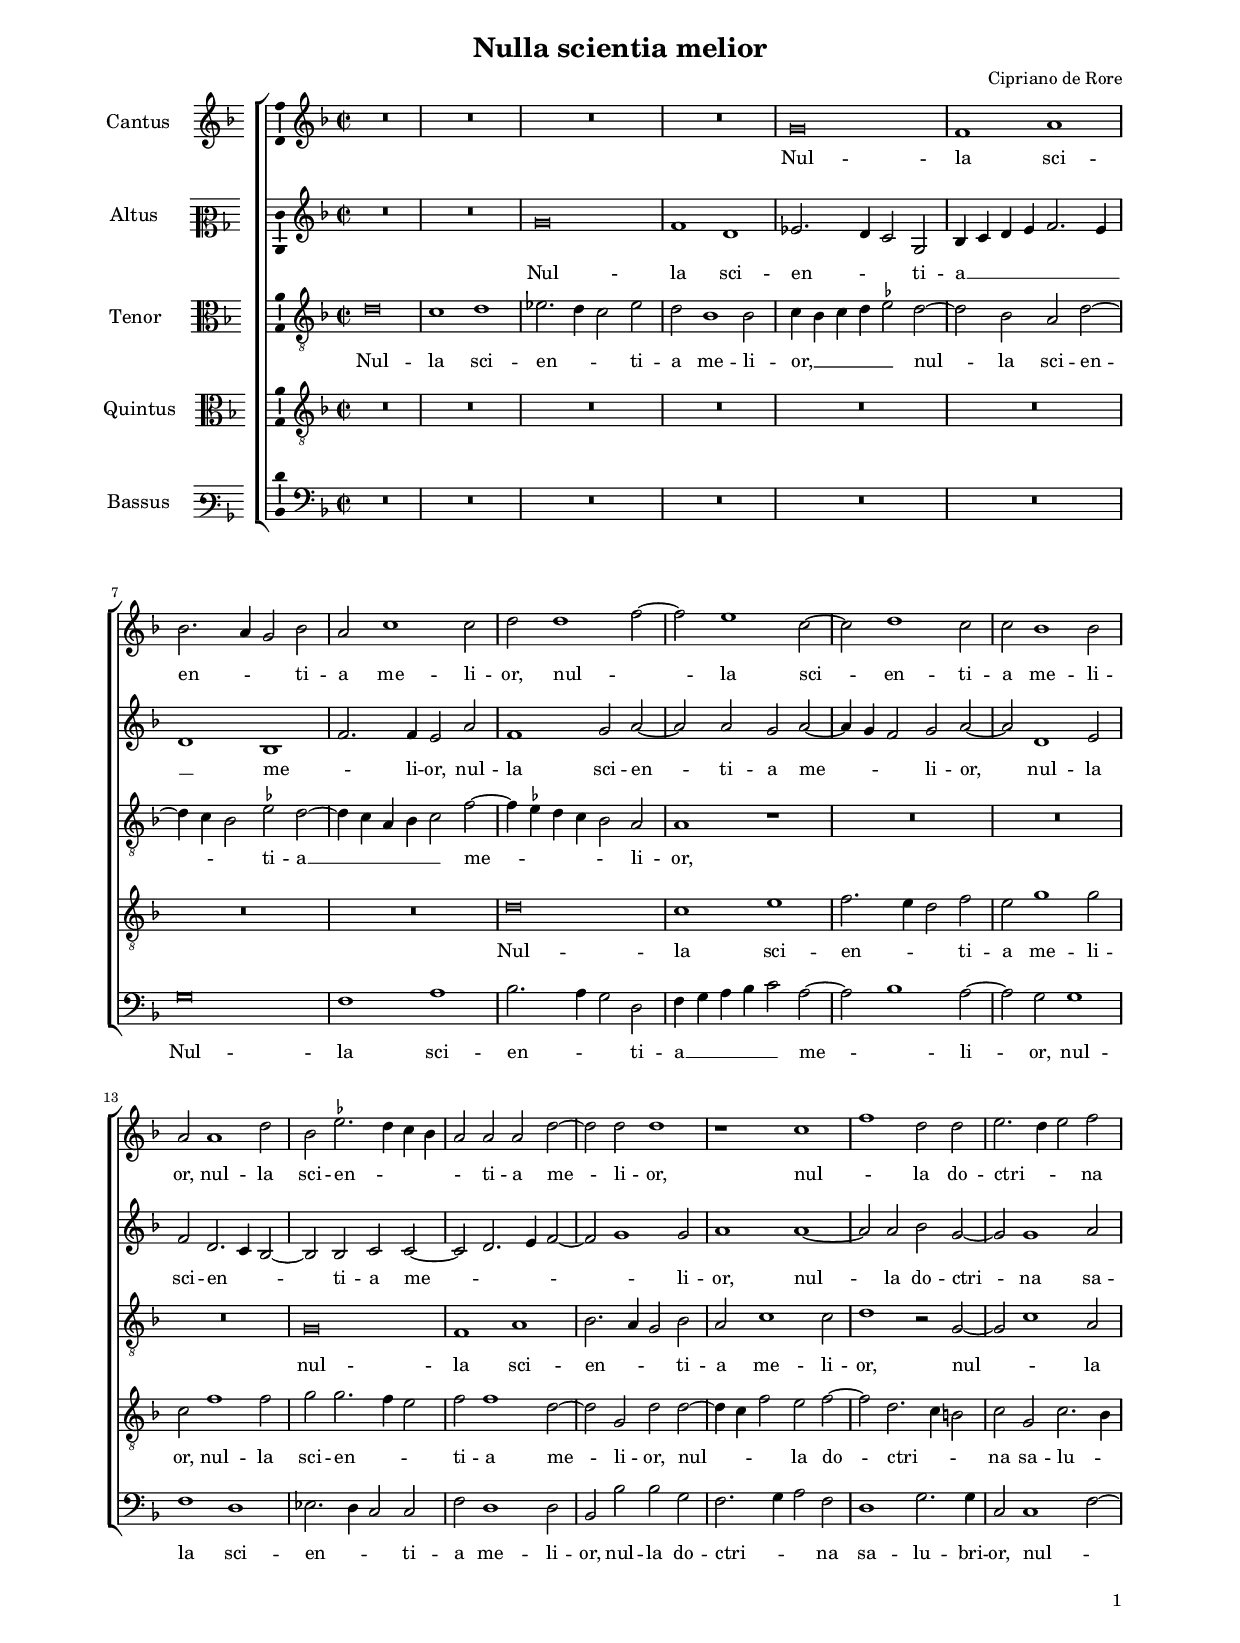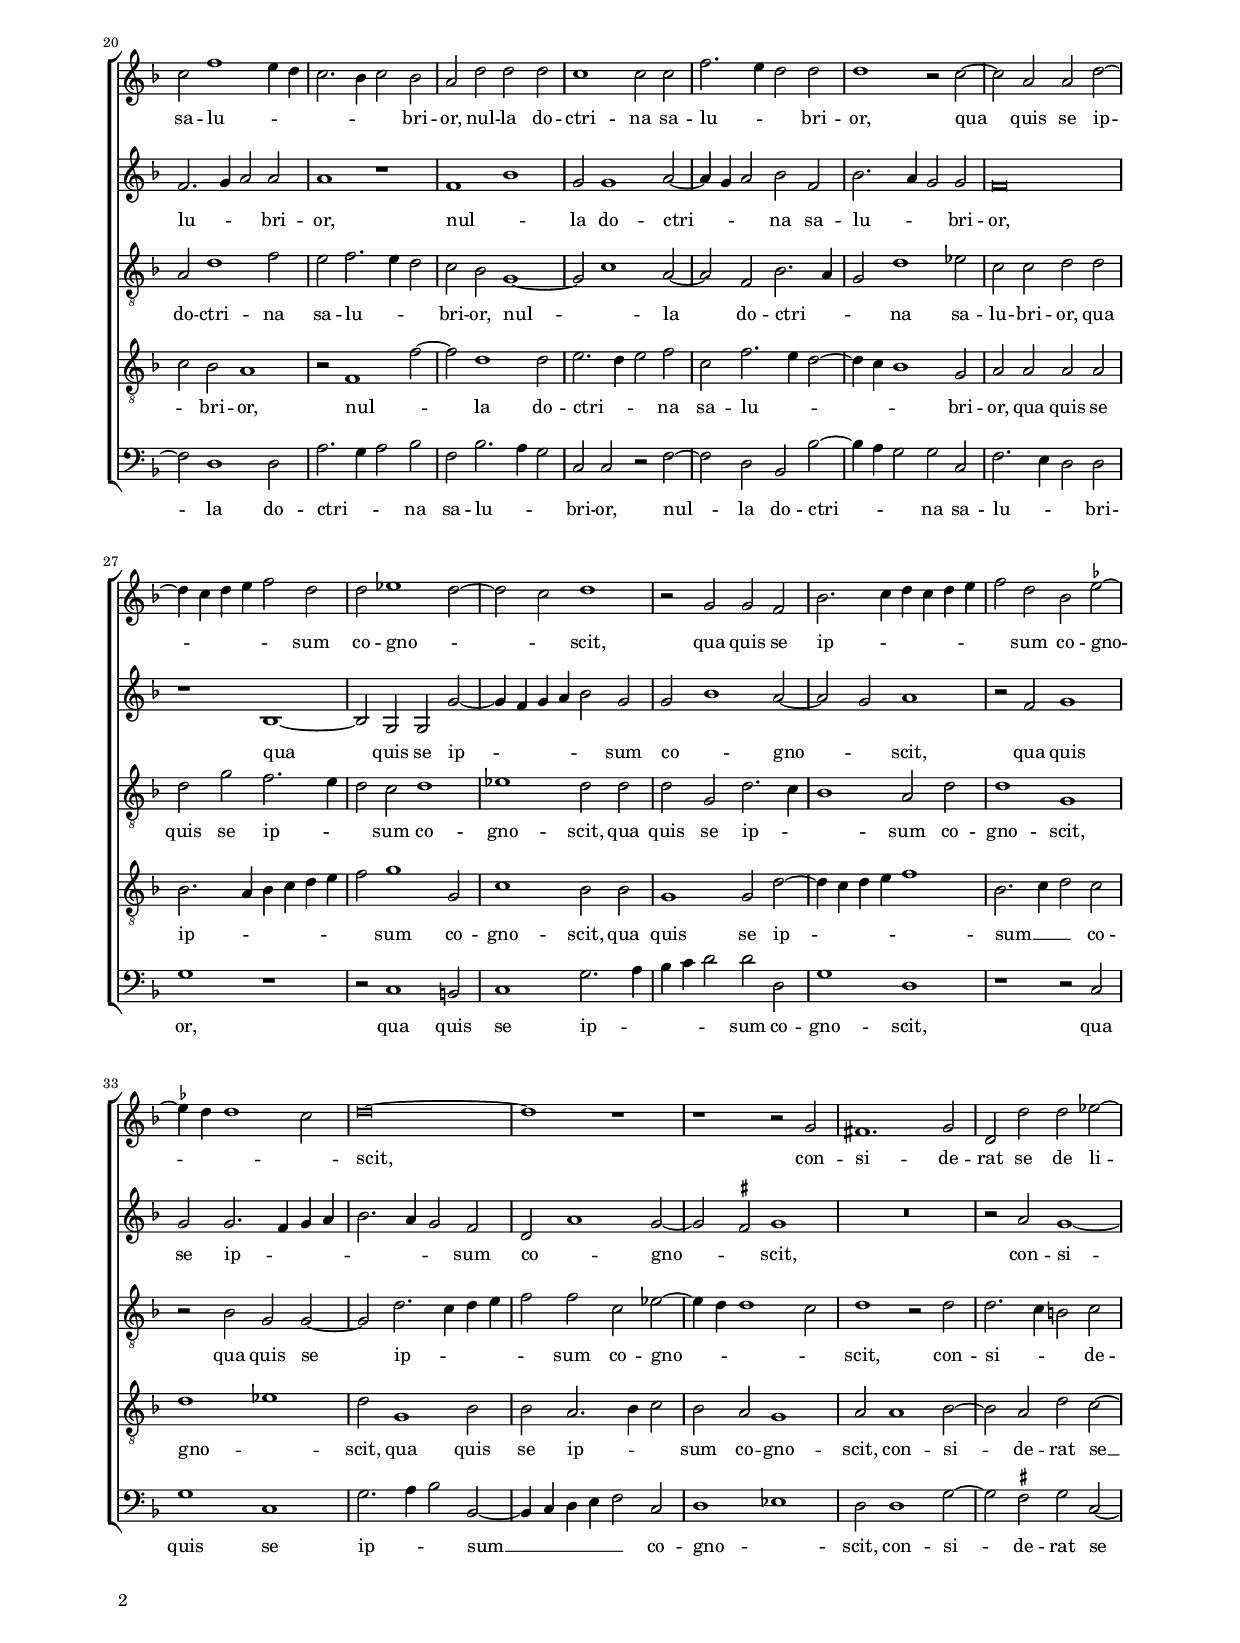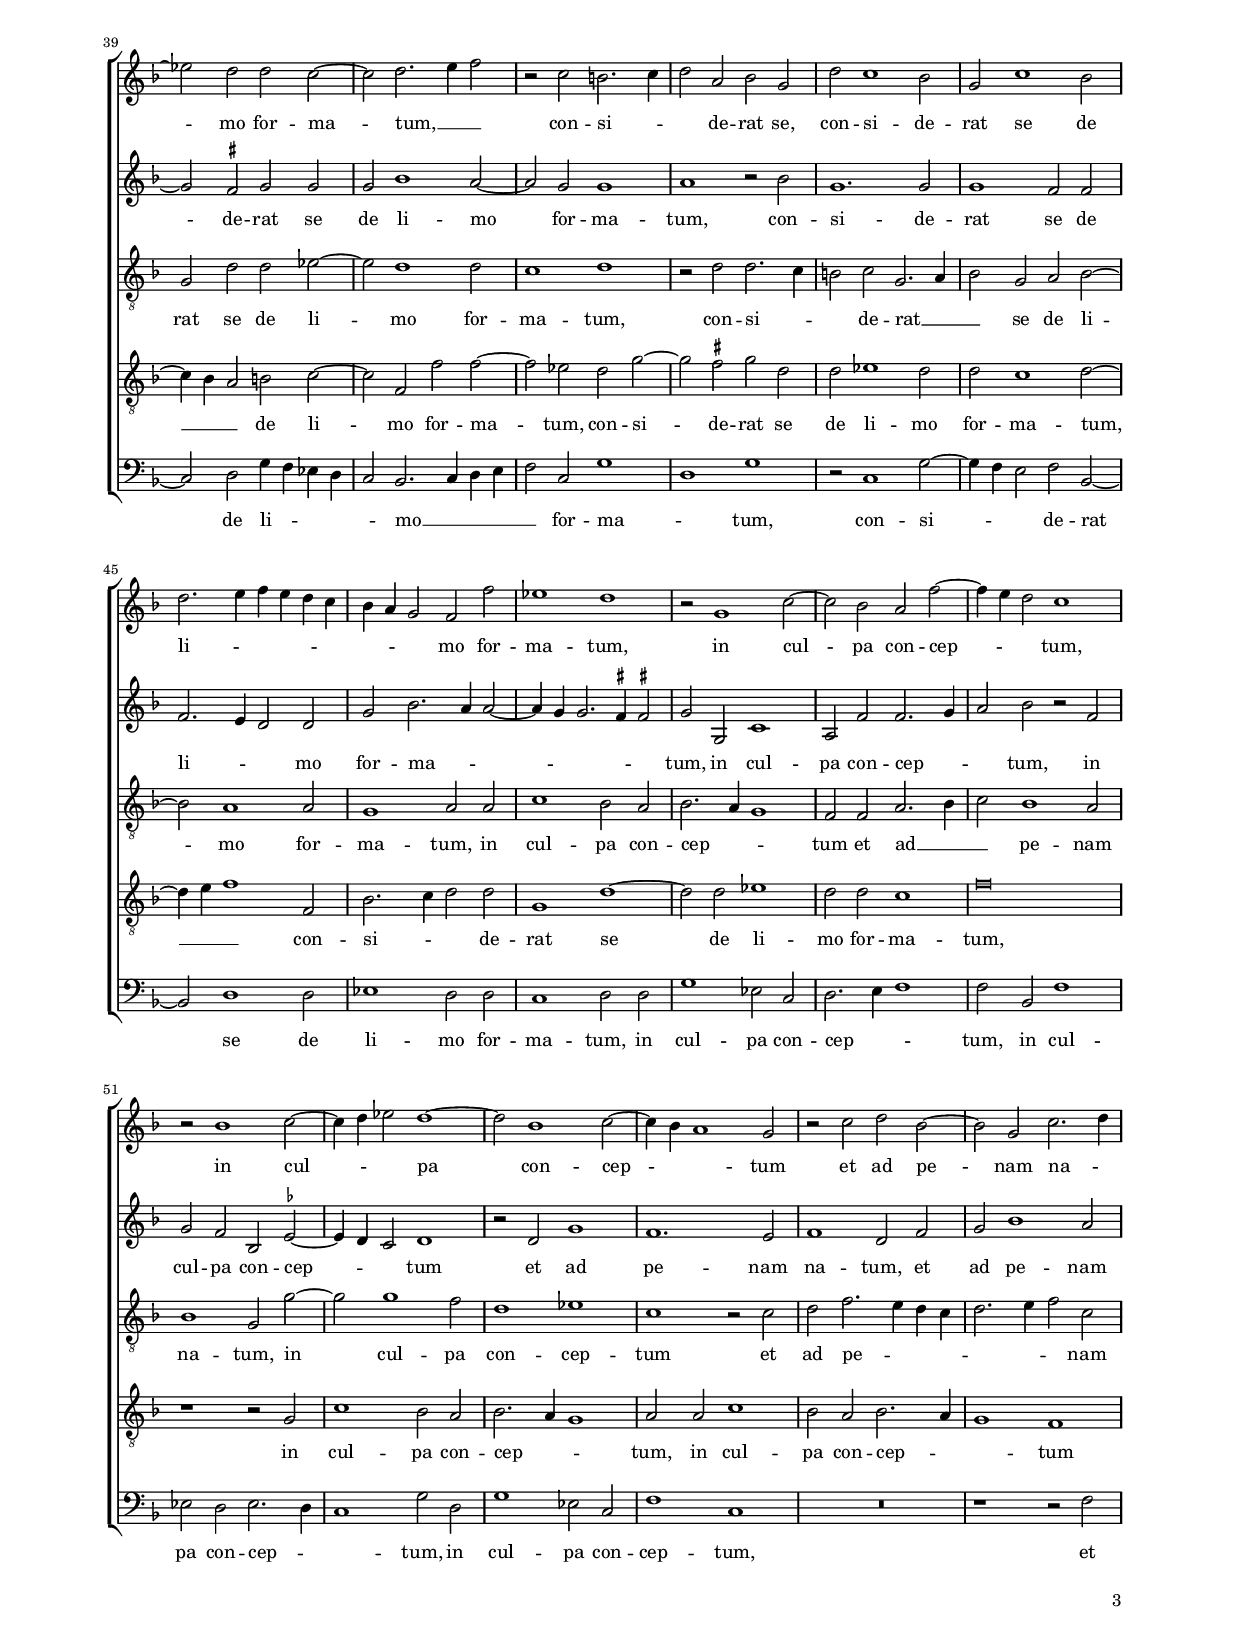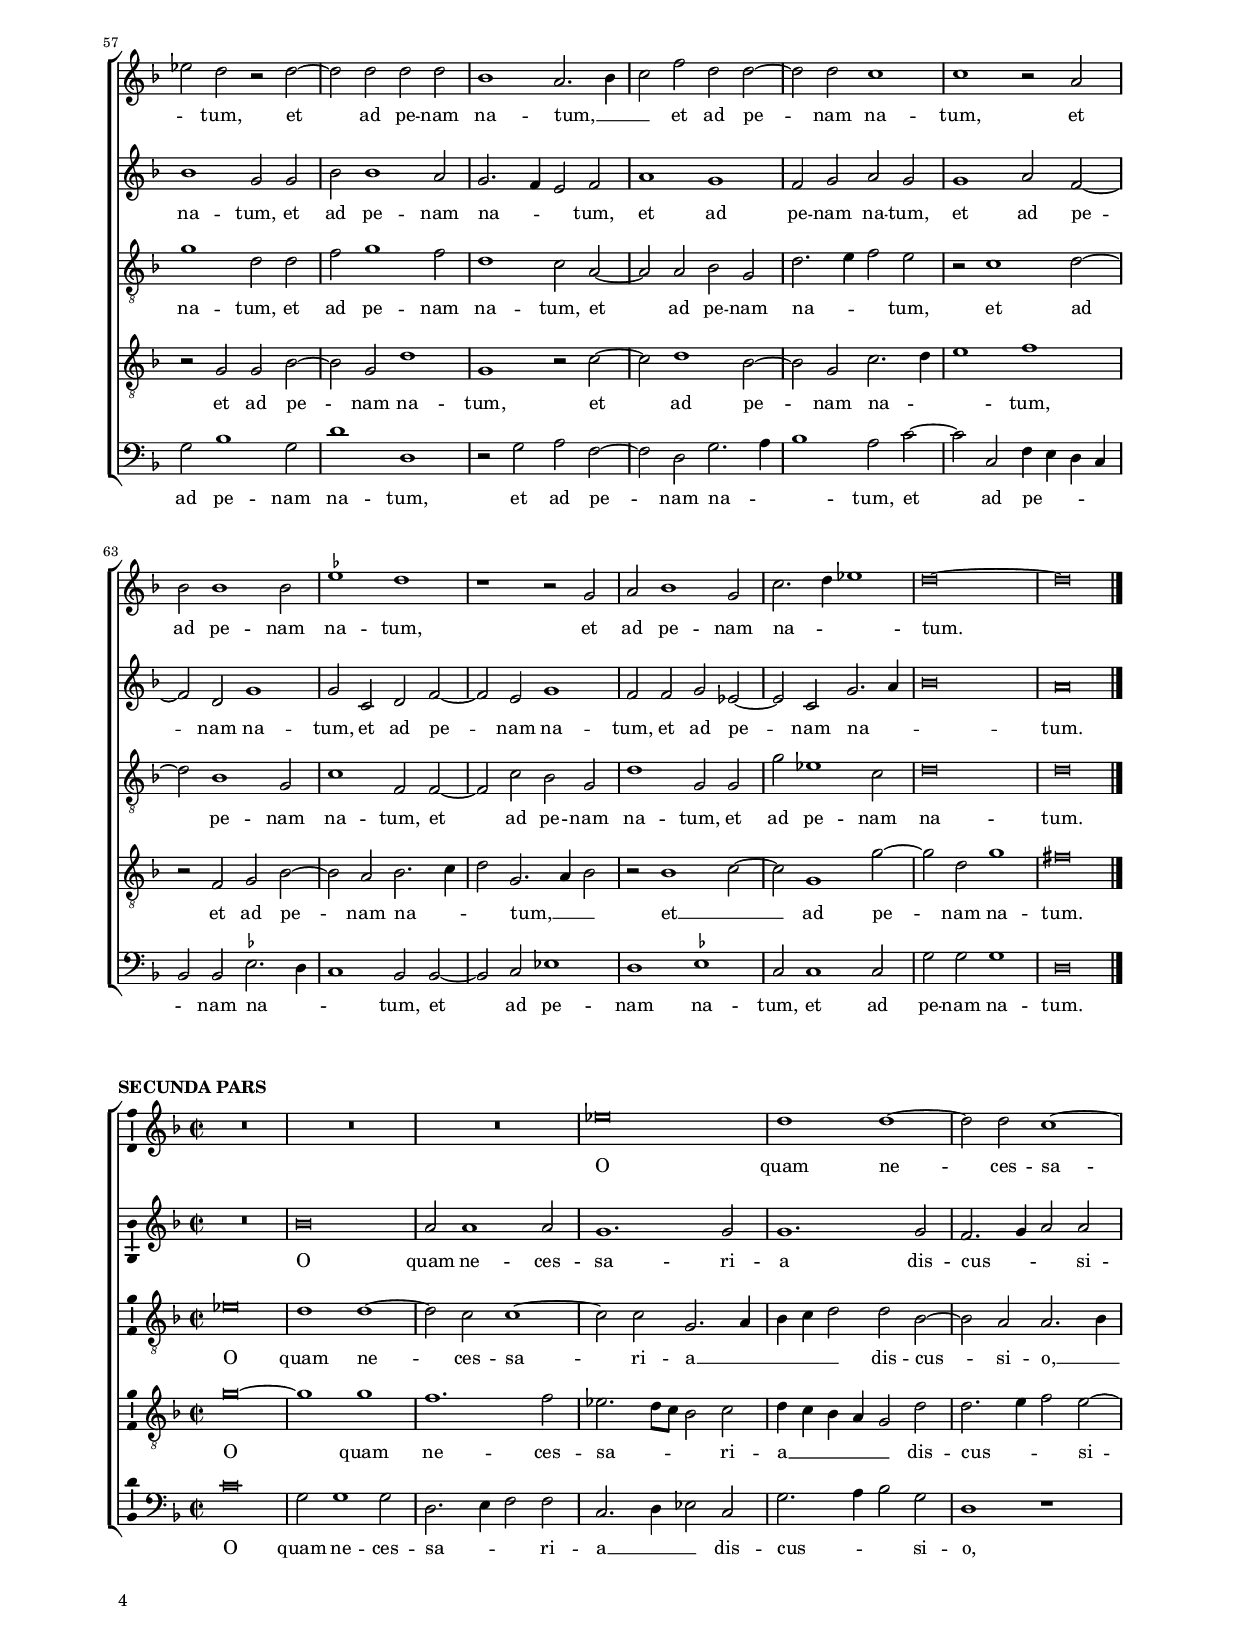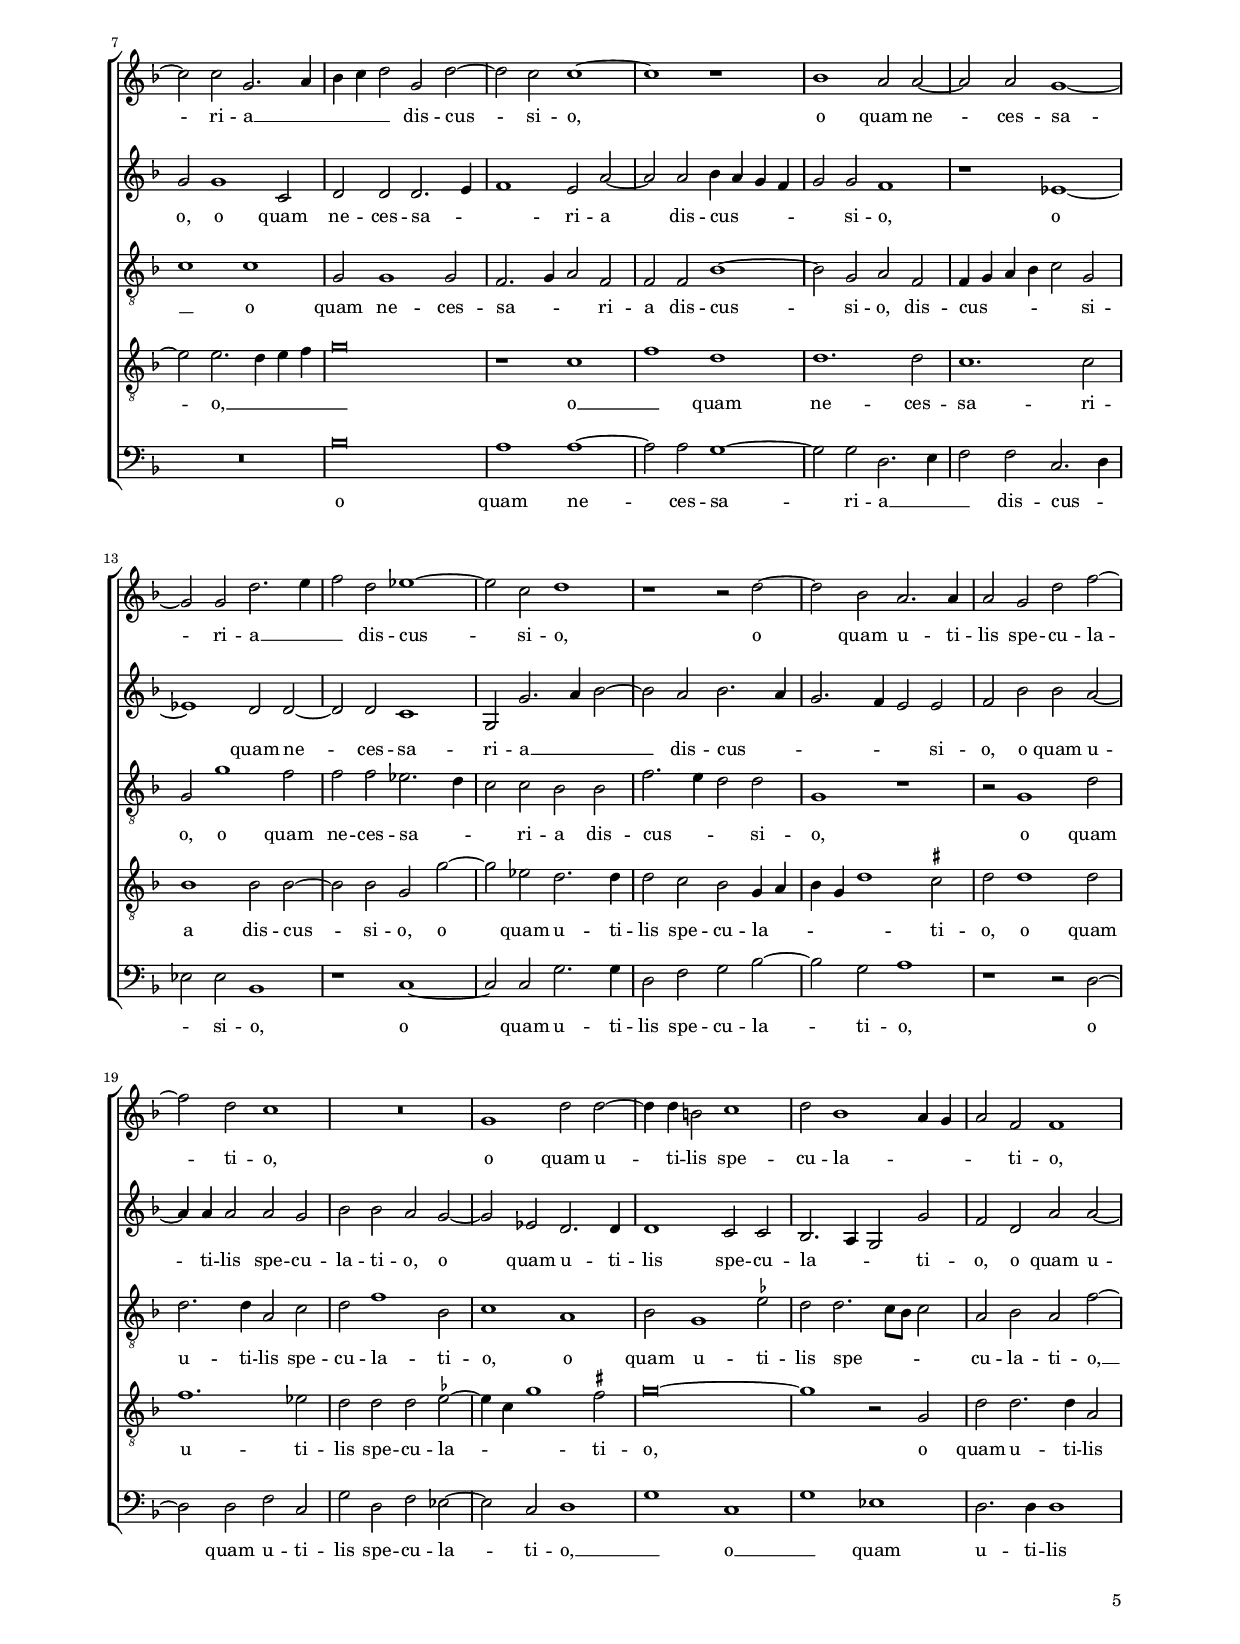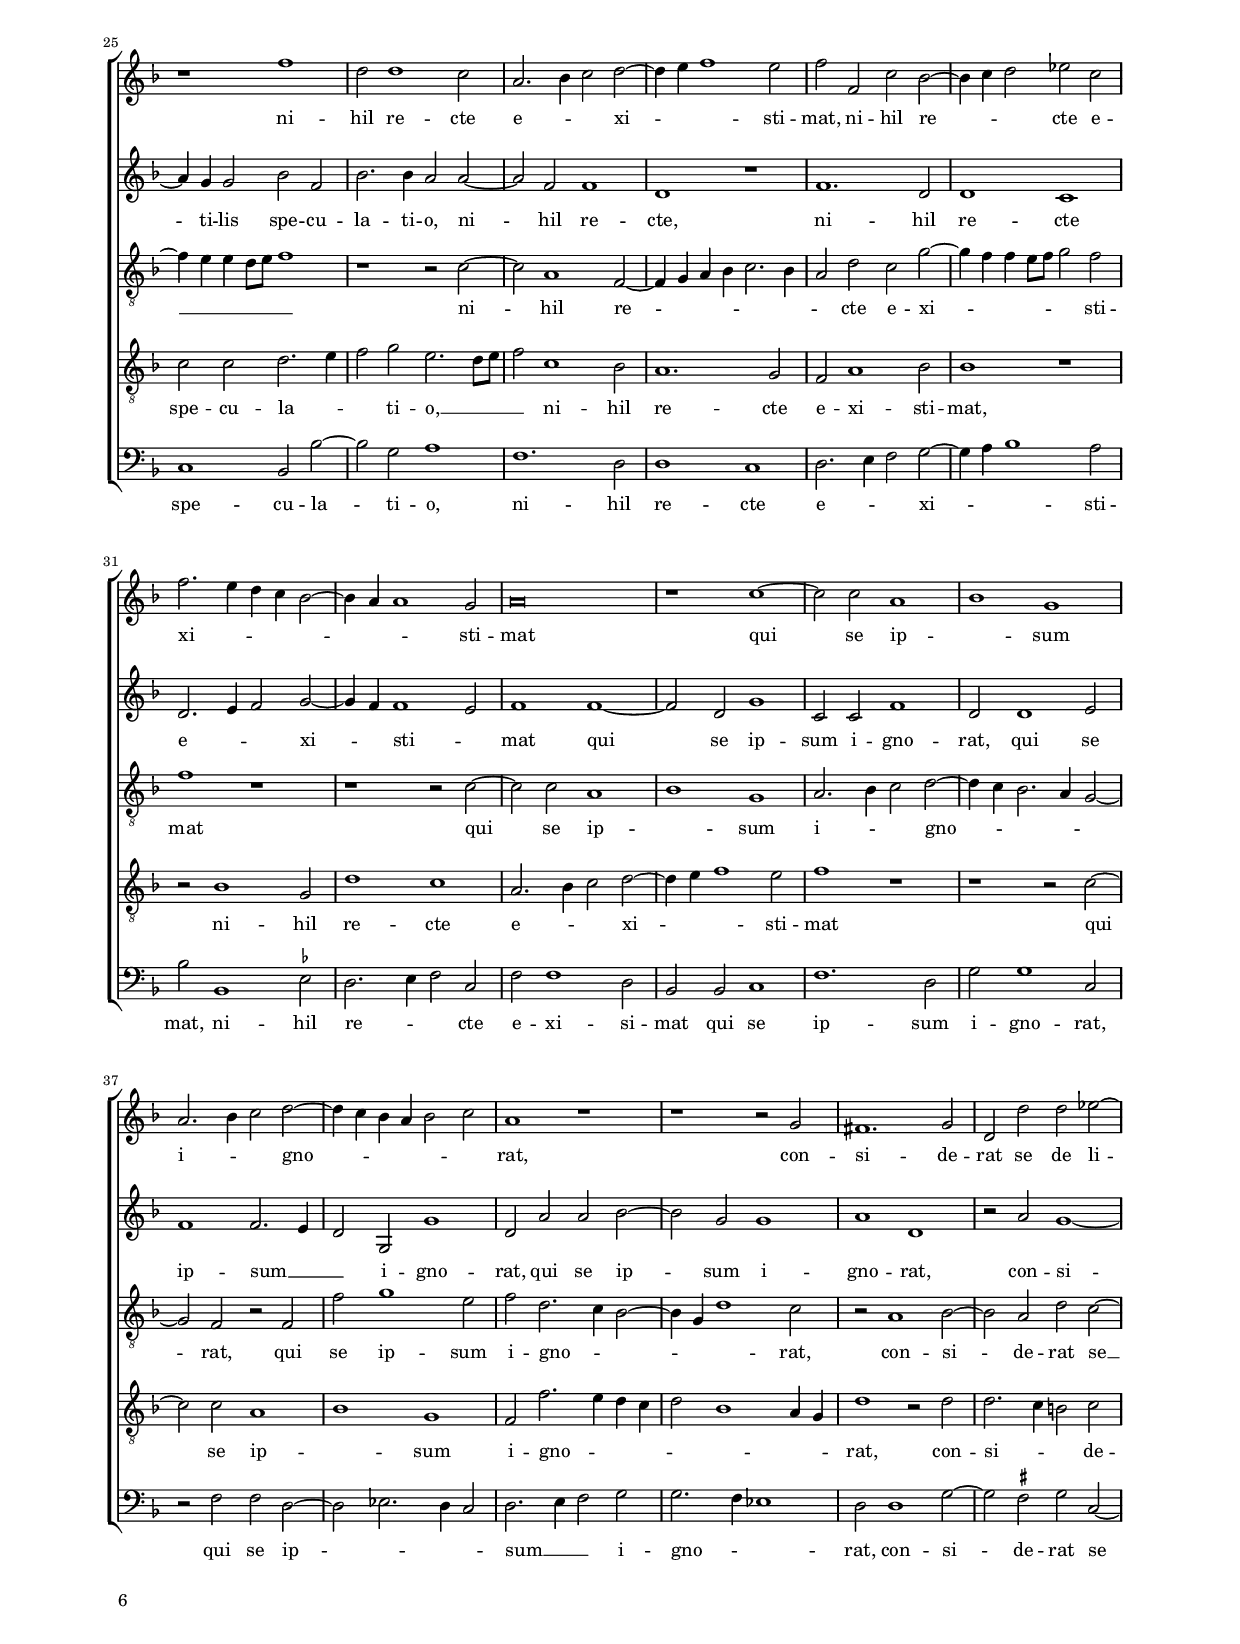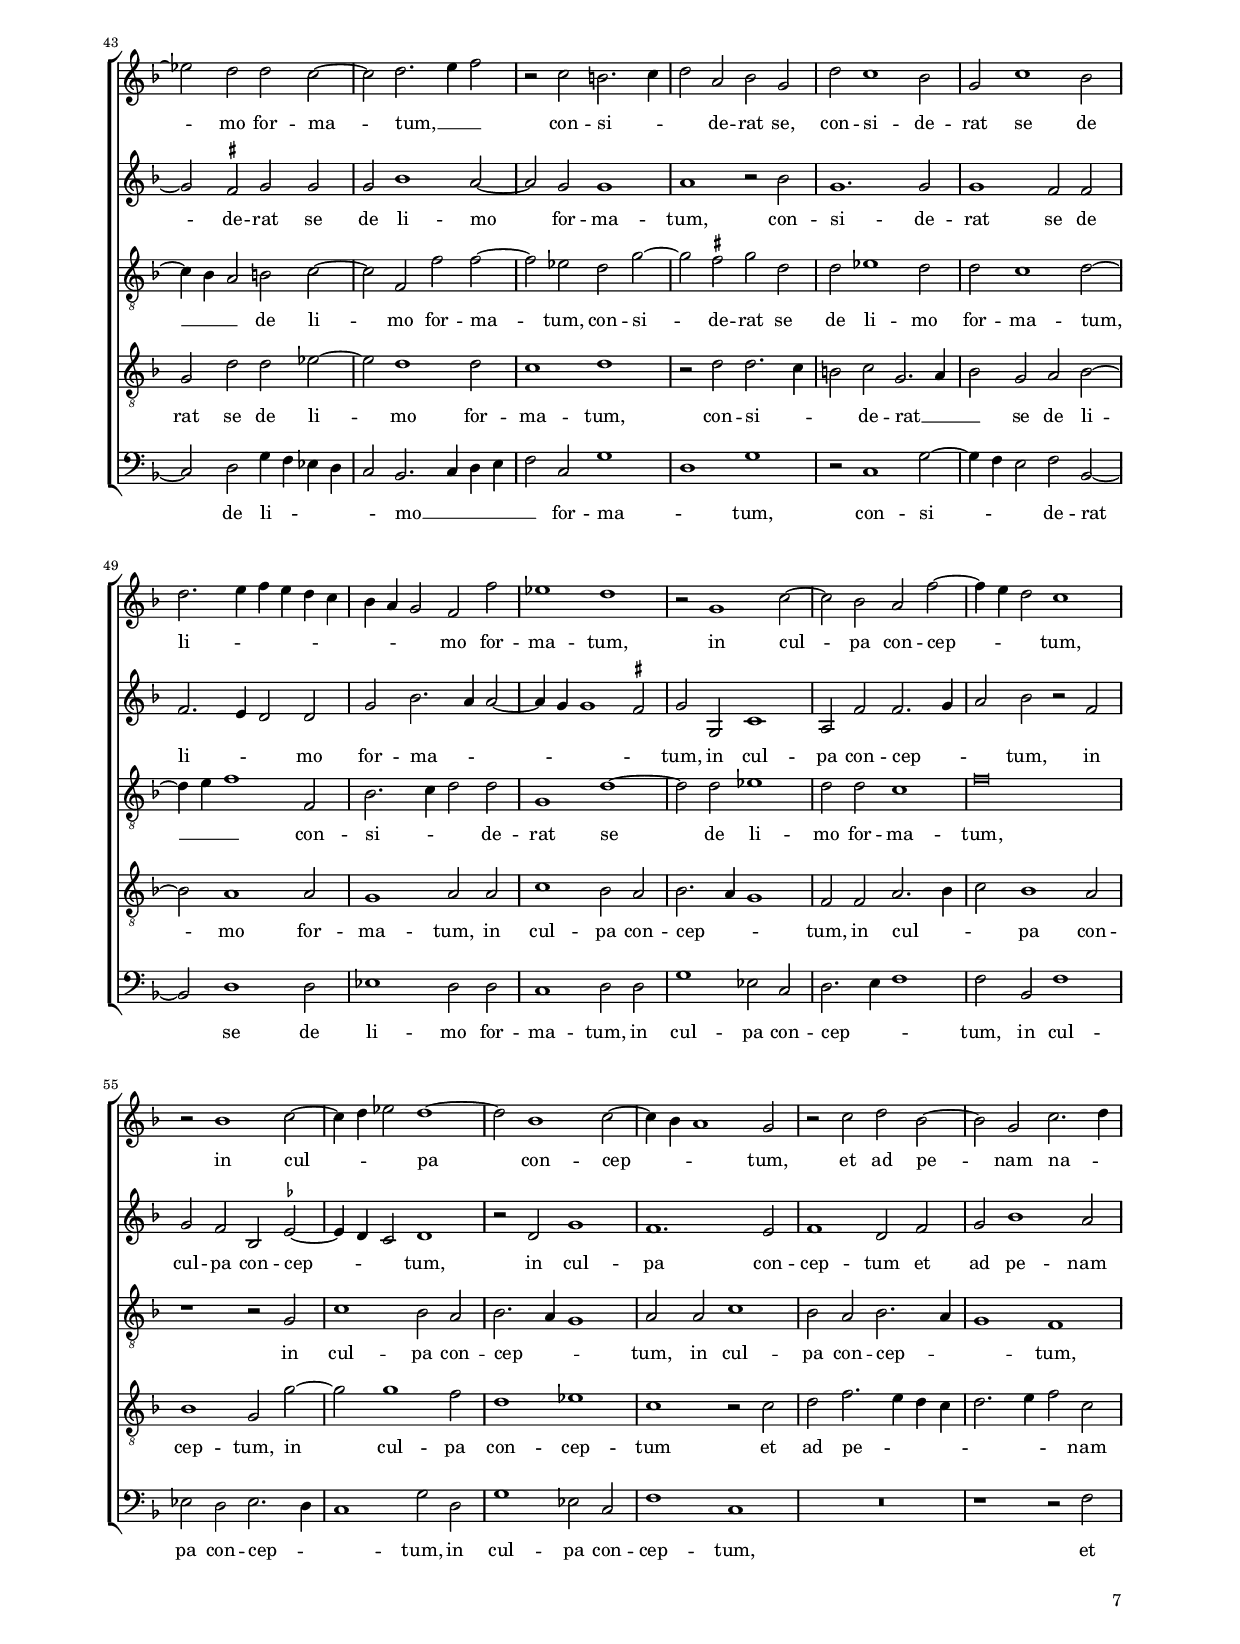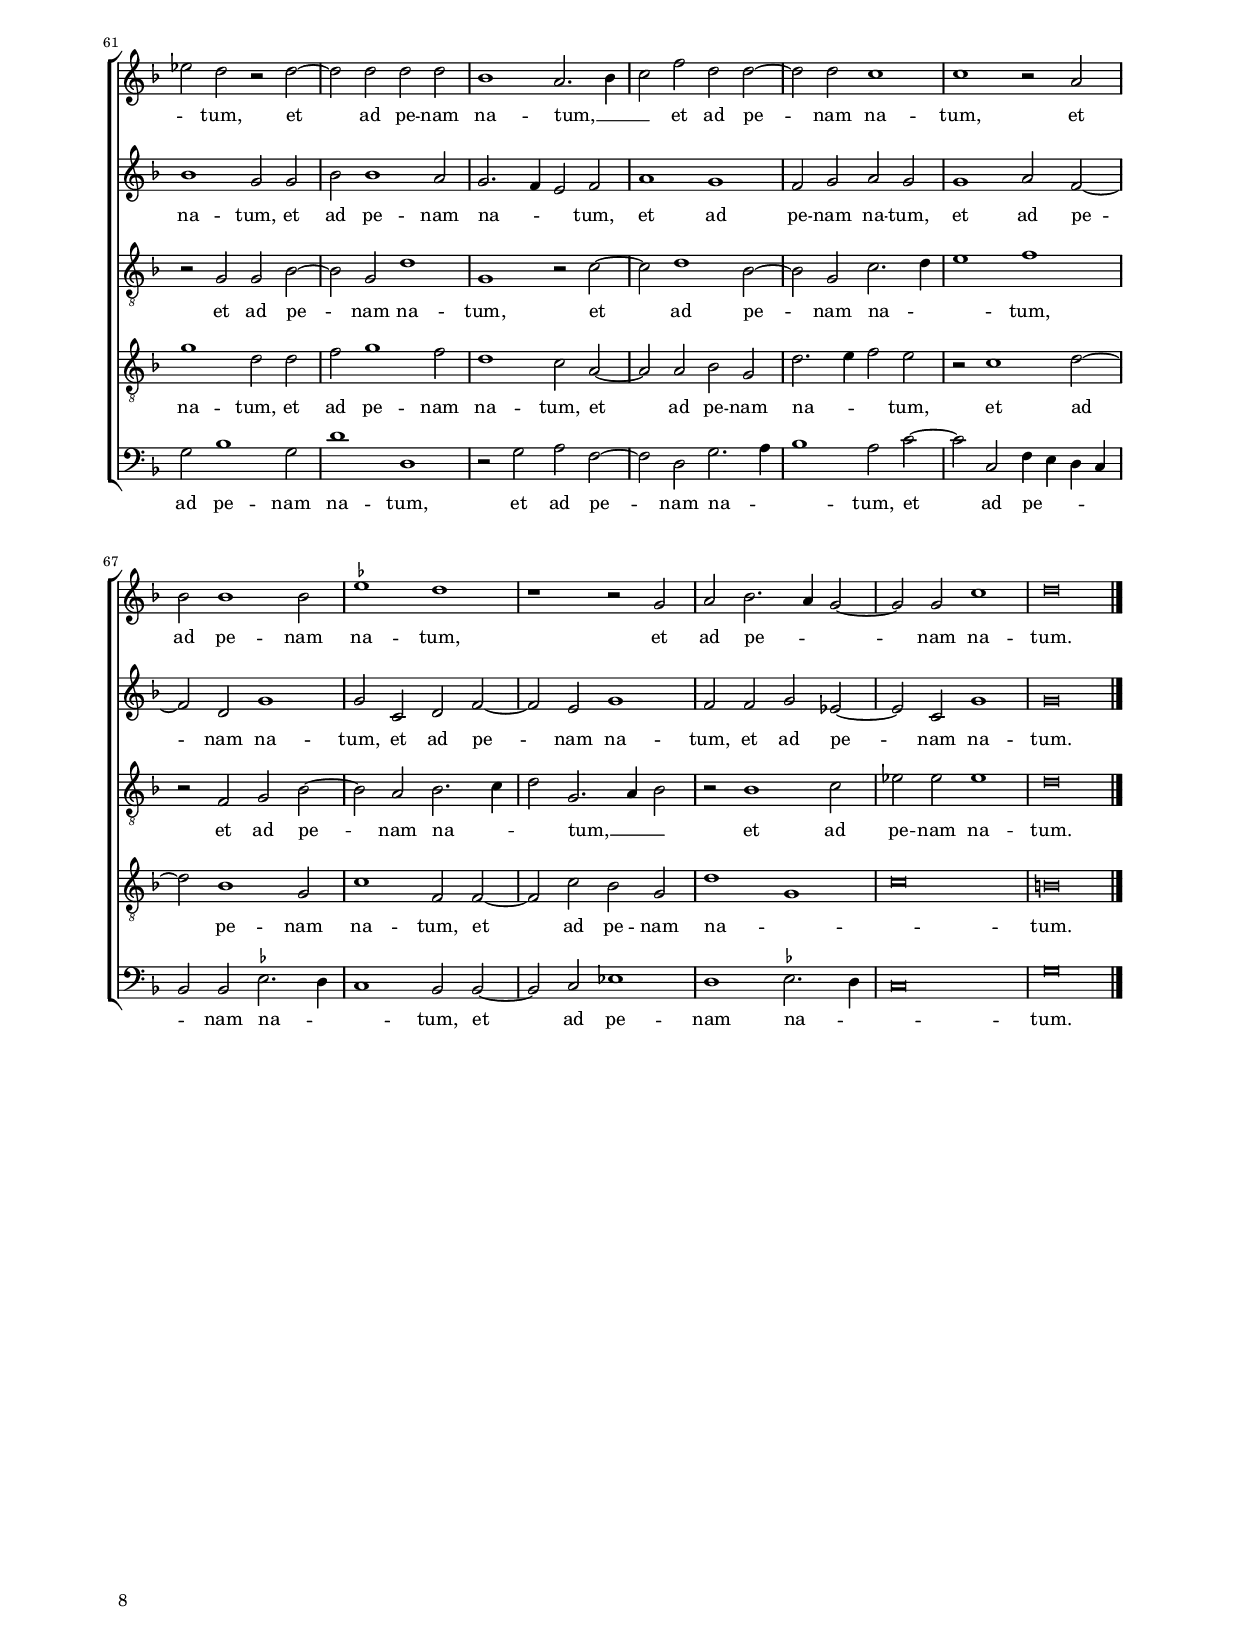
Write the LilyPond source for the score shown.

\header
{
  title="Nulla scientia melior"
  composer="Cipriano de Rore"
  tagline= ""
}

\version "2.20.0"
\language deutsch
#(set-global-staff-size 15)
% #(set-default-paper-size "letter")
#(ly:set-option 'point-and-click #f)

	
	ficta = { \once \set suggestAccidentals = ##t }
	
	forget = #(define-music-function (music) (ly:music?) #{
		\accidentalStyle forget
		$music
		\accidentalStyle default
		#})
	
    

\paper
	{
	top-margin = 1.8 \cm
	bottom-margin = 1.2 \cm
	left-margin = 2 \cm
	right-margin = 2 \cm
	ragged-bottom = ##f
	ragged-last-bottom = ##t
	print-page-number = ##f
	score-system-spacing = #'((basic-distance . 16) (minimum-distance . 14) (padding . 5) (strechability . 150))
	system-system-spacing = #'((basic-distance . 16) (minimum-distance . 14) (padding . 5) (strechability . 150))
    oddFooterMarkup=\markup   \fill-line { "" \fromproperty #'page:page-number-string }
    evenFooterMarkup=\markup  \fill-line { \fromproperty #'page:page-number-string "" }
    last-bottom-spacing = #'((basic-distance . 12) (minimum-distance . 7) (padding . 4))
%	systems-per-page = 3
%	page-count = 6
%	min-systems-per-page = 3
	}

global = {
    % \set Staff.autoBeaming = ##f
	\key f \major
	\time 2/2 \set Score.measureLength = #(ly:make-moment 2/1)
    \set Score.tempoHideNote = ##t
    \tempo 2 = 90
    \skip 1*2*69 \bar "|."
	}
	

incipitcantus = \markup { \score {
	{
	\set Staff.instrumentName = \markup { \fontsize #1 "Cantus" }
	\key f \major
	\clef violin
	s4 \bar ""
	}
	\layout  {
	raggedright = ##t
	indent = 1.8 \cm
	line-width = 2.5 \cm
	\context { \Staff \remove Time_signature_engraver }
	\override Staff.Clef.Y-extent = #'(0 . 0)
	}} \hspace #1 }
      
      
incipitaltus = \markup { \score {
	{
	\set Staff.instrumentName = \markup { \fontsize #1 "Altus" }
	\key f \major
	\clef mezzosoprano
	s4 \bar ""
	}
	\layout  {
	raggedright = ##t
	indent = 1.8 \cm
	line-width = 2.5 \cm
	\context { \Staff \remove Time_signature_engraver }
	\override Staff.Clef.Y-extent = #'(0 . 0)
	}} \hspace #1 }


incipittenor = \markup { \score {
	{
	\set Staff.instrumentName = \markup { \fontsize #1 "Tenor" }
	\key f \major
	\clef alto
	s4 \bar ""
	}
	\layout  {
	raggedright = ##t
	indent = 1.8 \cm
	line-width = 2.5 \cm
	\context { \Staff \remove Time_signature_engraver }
	\override Staff.Clef.Y-extent = #'(0 . 0)
	}} \hspace #1 }
      
      
incipitquintus = \markup { \score {
	{
	\set Staff.instrumentName = \markup { \fontsize #1 "Quintus" }
	\key f \major
	\clef alto
	s4 \bar ""
	}
	\layout  {
	raggedright = ##t
	indent = 1.8 \cm
	line-width = 2.5 \cm
	\context { \Staff \remove Time_signature_engraver }
	\override Staff.Clef.Y-extent = #'(0 . 0)
	}} \hspace #1 }
      
      
incipitbassus = \markup { \score {
	{
	\set Staff.instrumentName = \markup { \fontsize #1 "Bassus" }
	\key f \major
	\clef varbaritone
	s4 \bar ""
	}
	\layout  {
	raggedright = ##t
	indent = 1.8 \cm
	line-width = 2.5 \cm
	\context { \Staff \remove Time_signature_engraver }
	\override Staff.Clef.Y-extent = #'(0 . 0)
	}} \hspace #1 }


cantus =  \relative c''
	{
	R\breve
	R\breve
	R\breve
	R\breve
%5
	g\breve |
	f1 a
	b2. a4 g2 b
	a2 c1 c2
	d2 d1 f2~
%10
	f2 e1 c2~ |
	c2 d1 c2
	c2 b1 b2
	a2 a1 d2
	b2 \ficta es2. d4 c b
%15
	a2 a a d~ |
	d2 d d1
	r1 c
	f1 d2 d
	e2. d4 e2 f
%20
	c2 f1 e4 d |
	c2. b4 c2 b
	a2 d d d
	c1 c2 c
	f2. e4 d2 d
%25
	d1 r2 c~ |
	c2 a a d~
	d4 c d e f2 d
	d2 es1 d2~
	d2 c d1
%30
	r2 g, g f |
	b2. c4 d c d e
	f2 d b \ficta es~
	\ficta es4 d d1 c2
	d\breve~
%35
	d1 r |
	r1 r2 g,
	fis1. g2
	d2 d' d es~
	es2 d d c~
%40
	c2 d2. e4 f2 |
	r2 c h2. c4
	d2 a b g
	d'2 c1 b2
	g2 c1 b2
%45
	d2. e4 f e d c |
	b4 a g2 f f'
	es1 d
	r2 g,1 c2~
	c2 b a f'~
%50
	f4 e d2 c1 |
	r2 b1 c2~
	c4 d es2 d1~
	d2 b1 c2~
	c4 b a1 g2
%55
	r2 c d b~ |
	b2 g c2. d4
	es2 d r d~
	d2 d d d
	b1 a2. b4
%60
	c2 f d d~ |
	d2 d c1
	c1 r2 a
	b2 b1 b2
	\ficta es1 d
%65
	r1 r2 g, |
	a2 b1 g2
	c2. d4 es1
	d\breve~
	d\breve |
	}


altus =  \relative c'
    {
	R\breve
	R\breve
	g'\breve
	f1 d
%5
	es2. d4 c2 g |
	b4 c d e f2. e4
	d1 b
	f'2. f4 e2 a
	f1 g2 a~
%10
	a2 a g a~ |
	a4 g f2 g a~
	a2 d,1 e2
	f2 d2. c4 b2~
	b2 b c c~
%15
	c2 d2. e4 f2~ |
	f2 g1 g2
	a1 a~
	a2 a b g~
	g2 g1 a2
%20
	f2. g4 a2 a |
	a1 r
	f1 b
	g2 g1 a2~
	a4 g a2 b f
%25
	b2. a4 g2 g |
	f\breve
	r1 b,~
	b2 g g g'~
	g4 f g a b2 g
%30
	g2 b1 a2~ |
	a2 g a1
	r2 f g1
	g2 g2. f4 g a
	b2. a4 g2 f
%35
	d2 a'1 g2~ |
	g2 \ficta fis g1
	R\breve
	r2 a g1~
	g2 \ficta fis g g
%40
	g2 b1 a2~ |
	a2 g g1
	a1 r2 b
	g1. g2
	g1 f2 f
%45
	f2. e4 d2 d |
	g2 b2. a4 a2~
	a4 g g2. \ficta fis4 \ficta fis!2
	g2 g, c1
	a2 f' f2. g4
%50
	a2 b r f |
	g2 f b, \ficta es~
	\ficta es4 d c2 d1
	r2 d g1
	f1. e2
%55
	f1 d2 f |
	g2 b1 a2
	b1 g2 g
	b2 b1 a2
	g2. f4 e2 f
%60
	a1 g |
	f2 g a g
	g1 a2 f~
	f2 d g1
	g2 c, d f~
%65
	f2 e g1 |
	f2 f g es~
	es2 c g'2. a4
	b\breve
	a\breve |
	}


tenor =  \relative c'
	{
	d\breve
	c1 d
	es2. d4 c2 es
	d2 b1 b2
%5
	c4 b c d \ficta es2 d~ |
	d2 b a d~
	d4 c b2 \ficta es d~
	d4 c a b c2 f~
	f4 \ficta es d c b2 a
%10
	a1 r |
	R\breve
	R\breve
	R\breve
	g\breve
%15
	f1 a |
	b2. a4 g2 b
	a2 c1 c2
	d1 r2 g,~
	g2 c1 a2
%20
	a2 d1 f2 |
	e2 f2. e4 d2
	c2 b g1~
	g2 c1 a2~
	a2 f b2. a4
%25
	g2 d'1 es2 |
	c2 c d d
	d2 g f2. e4
	d2 c d1
	es1 d2 d
%30
	d2 g, d'2. c4 |
	b1 a2 d
	d1 g,
	r2 b g g~
	g2 d'2. c4 d e
%35
	f2 f c es~ |
	es4 d d1 c2
	d1 r2 d
	d2. c4 h2 c
	g2 d' d es~
%40
	es2 d1 d2 |
	c1 d
	r2 d d2. c4
	h2 c g2. a4
	b2 g a b~
%45
	b2 a1 a2 |
	g1 a2 a
	c1 b2 a
	b2. a4 g1
	f2 f a2. b4
%50
	c2 b1 a2 |
	b1 g2 g'~
	g2 g1 f2
	d1 es
	c1 r2 c
%55
	d2 f2. e4 d c |
	d2. e4 f2 c
	g'1 d2 d
	f2 g1 f2
	d1 c2 a~
%60
	a2 a b g |
	d'2. e4 f2 e
	r2 c1 d2~
	d2 b1 g2
	c1 f,2 f~
%65
	f2 c' b g |
	d'1 g,2 g
	g'2 es1 c2
	d\breve
	d\breve |
	}


quintus  =  \relative c'
	{
	R\breve
	R\breve
	R\breve
	R\breve
%5
	R\breve |
	R\breve
	R\breve
	R\breve
	d\breve
%10
	c1 e |
	f2. e4 d2 f
	e2 g1 g2
	c,2 f1 f2
	g2 g2. f4 e2
%15
	f2 f1 d2~ |
	d2 g, d' d~
	d4 c f2 e f~
	f2 d2. c4 h2
	c2 g c2. b4
%20
	c2 b a1 |
	r2 f1 f'2~
	f2 d1 d2
	e2. d4 e2 f
	c2 f2. e4 d2~
%25
	d4 c b1 g2 |
	a2 a a a
	b2. a4 b4 c d e
	f2 g1 g,2
	c1 b2 b
%30
	g1 g2 d'~ |
	d4 c d e f1
	b,2. c4 d2 c
	d1 es
	d2 g,1 b2
%35
	b2 a2. b4 c2 |
	b2 a g1
	a2 a1 b2~
	b2 a d c~
	c4 b a2 h c~
%40
	c2 f, f' f~ |
	f2 es d g~
	g2 \ficta fis g d
	d2 es1 d2
	d2 c1 d2~
%45
	d4 e f1 f,2 |
	b2. c4 d2 d
	g,1 d'~
	d2 d es1
	d2 d c1
%50
	f\breve |
	r1 r2 g,
	c1 b2 a
	b2. a4 g1
	a2 a c1
%55
	b2 a b2. a4 |
	g1 f
	r2 g g b~
	b2 g d'1
	g,1 r2 c~
%60
	c2 d1 b2~ |
	b2 g c2. d4
	e1 f
	r2 f, g b~
	b2 a b2. c4
%65
	d2 g,2. a4 b2 |
	r2 b1 c2~
	c2 g1 g'2~
	g2 d g1
	fis\breve |
	}


bassus  =  \relative c
	{
	R\breve
	R\breve
	R\breve
	R\breve
%5
	R\breve |
	R\breve
	g'\breve
	f1 a
	b2. a4 g2 d
%10
	f4 g a b c2 a~ |
	a2 b1 a2~
	a2 g g1
	f1 d
	es2. d4 c2 c
%15
	f2 d1 d2 |
	b2 b' b g
	f2. g4 a2 f
	d1 g2. g4
	c,2 c1 f2~
%20
	f2 d1 d2 |
	a'2. g4 a2 b
	f2 b2. a4 g2
	c,2 c r f~
	f2 d b b'~
%25
	b4 a g2 g c, |
	f2. e4 d2 d
	g1 r
	r2 c,1 h2
	c1 g'2. a4
%30
	b4 c d2 d d, |
	g1 d
	r1 r2 c
	g'1 c,
	g'2. a4 b2 b,~
%35
	b4 c d e f2 c |
	d1 es
	d2 d1 g2~
	g2 \ficta fis g c,~
	c2 d g4 f es d
%40
	c2 b2. c4 d e |
	f2 c g'1
	d1 g
	r2 c,1 g'2~
	g4 f e2 f b,~
%45
	b2 d1 d2 |
	es1 d2 d
	c1 d2 d
	g1 es2 c
	d2. e4 f1
%50
	f2 b, f'1 |
	es2 d es2. d4
	c1 g'2 d
	g1 es2 c
	f1 c
%55
	R\breve |
	r1 r2 f
	g2 b1 g2
	d'1 d,
	r2 g a f~
%60
	f2 d g2. a4 |
	b1 a2 c~
	c2 c, f4 e d c
	b2 b \ficta es2. d4
	c1 b2 b~
%65
	b2 c es1 |
	d1 \ficta es
	c2 c1 c2
	g'2 g g1
	d\breve |
	}


lyricscantus = \lyricmode {
	Nul -- la sci -- en -- _ _ ti -- a me -- li -- or,
    nul -- _ la sci -- en -- ti -- a me -- li -- or,
    nul -- la sci -- en -- _ _ _ _ ti -- a me -- li -- or,
    nul -- _ la do -- ctri -- _ _ na sa -- lu -- _ _ _ _ _ bri -- or,
    nul -- la do -- ctri -- na sa -- lu -- _ _ bri -- or,
    qua quis se ip -- _ _ _ _ sum co -- gno -- _ _ scit,
    qua quis se ip -- _ _ _ _ _ _ sum co -- gno -- _ _ _ scit,
    con -- si -- de -- rat se de li -- mo for -- ma -- tum, __ _ _
    con -- si -- _ _ de -- rat se,
    con -- si -- de -- rat se de li -- _ _ _ _ _ _ _ _ mo for -- ma -- tum,
    in cul -- pa con -- cep -- _ _ tum,
    in cul -- _ _ pa con -- cep -- _ _ tum
    et ad pe -- nam na -- _ _ tum,
    et ad pe -- nam na -- tum, __ _ _
    et ad pe -- nam na -- tum,
    et ad pe -- nam na -- tum,
    et ad pe -- nam na -- _ _ tum.
	}


lyricsaltus = \lyricmode {
	Nul -- la sci -- en -- _ _ ti -- a __ _ _ _ _ _ _ me -- _ li -- or,
    nul -- la sci -- en -- ti -- a me -- _ _ li -- or,
    nul -- la sci -- en -- _ _ ti -- a me -- _ _ _ _ li -- or,
    nul -- la do -- ctri -- na sa -- lu -- _ _ bri -- or,
    nul -- _ la do -- ctri -- _ _ na sa -- lu -- _ _ bri -- or,
    qua quis se ip -- _ _ _ _ sum co -- _ gno -- _ scit,
    qua quis se ip -- _ _ _ _ _ _ sum co -- _ gno -- _ scit,
    con -- si -- de -- rat se de li -- mo for -- ma -- tum,
    con -- si -- de -- rat se de li -- _ _ mo for -- ma -- _ _ _ _ _ _ tum,
    in cul -- pa con -- cep -- _ _ tum,
    in cul -- pa con -- cep -- _ _ tum
    et ad pe -- nam na -- tum,
    et ad pe -- nam na -- tum,
    et ad pe -- nam na -- _ _ tum,
    et ad pe -- nam na -- tum,
    et ad pe -- nam na -- tum,
    et ad pe -- nam na -- tum,
    et ad pe -- nam na -- _ _ tum.
	}


lyricstenor = \lyricmode {
	Nul -- la sci -- en -- _ _ ti -- a me -- li -- or, __ _ _ _ _
    nul -- la sci -- en -- _ _ ti -- a __ _ _ _ _ me -- _ _ _ _ li -- or,
    nul -- la sci -- en -- _ _ ti -- a me -- li -- or,
    nul -- _ la do -- ctri -- na sa -- lu -- _ _ bri -- or,
    nul -- _ la do -- ctri -- _ _ na sa -- lu -- bri -- or,
    qua quis se ip -- _ _ sum co -- gno -- scit,
    qua quis se ip -- _ _ sum co -- gno -- scit,
    qua quis se ip -- _ _ _ _ sum co -- gno -- _ _ _ scit,
    con -- si -- _ _ de -- rat se de li -- mo for -- ma -- tum,
    con -- si -- _ _ de -- rat __ _ _ se de li -- mo for -- ma -- tum,
    in cul -- pa con -- cep -- _ _ tum
    et ad __ _ _ pe -- nam na -- tum,
    in cul -- pa con -- cep -- tum
    et ad pe -- _ _ _ _ _ _ nam na -- tum,
    et ad pe -- nam na -- tum,
    et ad pe -- nam na -- _ _ tum,
    et ad pe -- nam na -- tum,
    et ad pe -- nam na -- tum,
    et ad pe -- nam na -- tum.
	}


lyricsquintus = \lyricmode {
	Nul -- la sci -- en -- _ _ ti -- a me -- li -- or,
    nul -- la sci -- en -- _ _ ti -- a me -- li -- or,
    nul -- _ _ la do -- ctri -- _ _ na sa -- lu -- _ _ bri -- or,
    nul -- _ la do -- ctri -- _ _ na sa -- lu -- _ _ _ _ bri -- or,
    qua quis se ip -- _ _ _ _ _ _ sum co -- gno -- scit,
    qua quis se ip -- _ _ _ _ sum __ _ _ co -- gno -- _ scit,
    qua quis se ip -- _ _ sum co -- gno -- scit,
    con -- si -- de -- rat se __ _ _ de li -- mo for -- ma -- tum,
    con -- si -- de -- rat se de li -- mo for -- ma -- tum, __ _ _
    con -- si -- _ _ de -- rat se de li -- mo for -- ma -- tum,
    in cul -- pa con -- cep -- _ _ tum,
    in cul -- pa con -- cep -- _ _ tum
    et ad pe -- nam na -- tum,
    et ad pe -- nam na -- _ _ tum,
    et ad pe -- nam na -- _ _ tum, __ _ _
    et __ _ ad pe -- nam na -- tum.
	}


lyricsbassus = \lyricmode {
	Nul -- la sci -- en -- _ _ ti -- a __ _ _ _ _ me -- _ li -- or,
    nul -- la sci -- en -- _ _ ti -- a me -- li -- or,
    nul -- la do -- ctri -- _ _ na sa -- lu -- bri -- or,
    nul -- _ la do -- ctri -- _ _ na sa -- lu -- _ _ bri -- or,
    nul -- la do -- ctri -- _ _ na sa -- lu -- _ _ bri -- or,
    qua quis se ip -- _ _ _ _ sum co -- gno -- scit,
    qua quis se ip -- _ _ sum __ _ _ _ _ co -- gno -- _ scit,
    con -- si -- de -- rat se de li -- _ _ _ _ mo __ _ _ _ _ for -- ma -- _ tum,
    con -- si -- _ _ de -- rat se de li -- mo for -- ma -- tum,
    in cul -- pa con -- cep -- _ _ tum,
    in cul -- pa con -- cep -- _ _ tum,
    in cul -- pa con -- cep -- tum,
    et ad pe -- nam na -- tum,
    et ad pe -- nam na -- _ _ tum,
    et ad pe -- _ _ _ _ nam na -- _ _ tum,
    et ad pe -- nam na -- tum,
    et ad pe -- nam na -- tum.
	}


\score
{  
	\transpose c c {
	\new ChoirStaff \with { \override StaffGrouper.staff-staff-spacing.basic-distance = #12 }
	<<

	\new Staff << \global
	\new Voice="v1" {
		\set Staff.instrumentName=\incipitcantus
		\set Staff.midiInstrument = "reed organ"
		\clef violin
		\cantus }
	\new Lyrics \lyricsto "v1" {\lyricscantus }
	>>


	\new Staff << \global
	\new Voice="v2" {
		\set Staff.instrumentName=\incipitaltus
		\set Staff.midiInstrument = "reed organ"
                \clef violin % "G_8"
		\altus}
	\new Lyrics \lyricsto "v2" {\lyricsaltus }
	>>


	\new Staff << \global
	\new Voice="v3" {
		\set Staff.instrumentName=\incipittenor
		\set Staff.midiInstrument = "reed organ"
		\clef "G_8"
		\tenor }
	\new Lyrics \lyricsto "v3" {\lyricstenor }
	>>


	\new Staff << \global
	\new Voice="v5" {
		\set Staff.instrumentName=\incipitquintus
		\set Staff.midiInstrument = "reed organ"
		\clef "G_8"
		\quintus}
	\new Lyrics \lyricsto "v5" {\lyricsquintus }
	>>


	\new Staff << \global
	\new Voice="v4" {
		\set Staff.instrumentName=\incipitbassus
		\set Staff.midiInstrument = "reed organ"
		\clef bass
		\bassus }
	\new Lyrics \lyricsto "v4" {\lyricsbassus}
	>>

	>>
	} % transpose

	\layout
	{
	indent = 2.5 \cm
	\context { \Staff \override TimeSignature.break-visibility = #end-of-line-invisible }
	\context { \Lyrics \override VerticalAxisGroup.nonstaff-relatedstaff-spacing.padding = #1.4 }
%	\context { \Lyrics \override LyricText.font-size = #1 }
	\context { \Staff \consists "Ambitus_engraver" }
	\context { \Score \override BarNumber.padding = #2 }
	\context { \Voice \override NoteHead.style = #'baroque }
	}


\midi
	{
	}

}

%%%%%%%%%%%%%%%%%%%%  SECUNDA PARS %%%%%%%%%%%%%%%%%%%%


global = {
	\key f \major
	\time 2/2 \set Score.measureLength = #(ly:make-moment 2/1)
    \set Score.tempoHideNote = ##t
    \tempo 2 = 90
    \skip 1*2*72 \bar "|."
	}


cantus =  \relative c''
	{
    R\breve    
	R\breve
	R\breve
	es\breve
%5
	d1 d~ |
	d2 d c1~
	c2 c g2. a4
	b4 c d2 g, d'~
	d2 c c1~
%10
	c1 r |
	b1 a2 a~
	a2 a g1~
	g2 g d'2. e4
	f2 d es1~
%15
	es2 c d1 |
	r1 r2 d~
	d2 b a2. a4
	a2 g d' f~
	f2 d c1
%20
	R\breve |
	g1 d'2 d~
	d4 d h2 c1
	d2 b1 a4 g
	a2 f f1
%25
	r1 f' |
	d2 d1 c2
	a2. b4 c2 d~
	d4 e f1 e2
	f2 f, c' b~
%30
	b4 c d2 es c |
	f2. e4 d c b2~
	b4 a a1 g2
	a\breve
	r1 c~
%35
	c2 c a1 |
	b1 g
	a2. b4 c2 d~
	d4 c b a b2 c
	a1 r
%40
	r1 r2 g |
	fis1. g2
	d2 d' d es~
	es2 d d c~
	c2 d2. e4 f2
%45
	r2 c h2. c4 |
	d2 a b g
	d'2 c1 b2
	g2 c1 b2
	d2. e4 f4 e d c
%50
	b4 a g2 f f' |
	es1 d
	r2 g,1 c2~
	c2 b a f'~
	f4 e d2 c1
%55
	r2 b1 c2~ |
	c4 d es2 d1~
	d2 b1 c2~
	c4 b a1 g2
	r2 c d b~
%60
	b2 g c2. d4 |
	es2 d r d~
	d2 d d d
	b1 a2. b4
	c2 f d d~
%65
	d2 d c1 |
	c1 r2 a
	b2 b1 b2
	\ficta es1 d
	r1 r2 g,
%70
	a2 b2. a4 g2~ |
	g2 g c1
	d\breve |
	}


altus =  \relative c'
    {
	R\breve
	b'\breve
	a2 a1 a2
	g1. g2
%5
	g1. g2 |
	f2. g4 a2 a
	g2 g1 c,2
	d2 d d2. e4
	f1 e2 a~
%10
	a2 a b4 a g f |
	g2 g f1
	r1 es~
	es1 d2 d~
	d2 d c1
%15
	g2 g'2. a4 b2~ |
	b2 a b2. a4
	g2. f4 e2 e
	f2 b b a~
	a4 a a2 a g
%20
	b2 b a g~ |
	g2 es d2. d4
	d1 c2 c
	b2. a4 g2 g'
	f2 d a' a~
%25
	a4 g g2 b f |
	b2. b4 a2 a~
	a2 f f1
	d1 r
	f1. d2
%30
	d1 c |
	d2. e4 f2 g~
	g4 f f1 e2
	f1 f~
	f2 d g1
%35
	c,2 c f1 |
	d2 d1 e2
	f1 f2. e4
	d2 g, g'1
	d2 a' a b~
%40
	b2 g g1 |
	a1 d,
	r2 a' g1~
	g2 \ficta fis g g
	g2 b1 a2~
%45
	a2 g g1 |
	a1 r2 b
	g1. g2
	g1 f2 f
	f2. e4 d2 d
%50
	g2 b2. a4 a2~ |
	a4 g g1 \ficta fis2
	g2 g, c1
	a2 f' f2. g4
	a2 b r f
%55
	g2 f b, \ficta es~ |
	\ficta es4 d c2 d1
	r2 d g1
	f1. e2
	f1 d2 f
%60
	g2 b1 a2 |
	b1 g2 g
	b2 b1 a2
	g2. f4 e2 f
	a1 g
%65
	f2 g a g |
	g1 a2 f~
	f2 d g1
	g2 c, d f~
	f2 e g1
%70
	f2 f g es~ |
	es c g'1
	g\breve |
	}


tenor =  \relative c'
	{
	es\breve
	d1 d~
	d2 c c1~
	c2 c g2. a4
%5
	b4 c d2 d b~ |
	b2 a a2. b4
	c1 c
	g2 g1 g2
	f2. g4 a2 f
%10
	f2 f b1~ |
	b2 g a f
	f4 g a b c2 g
	g2 g'1 f2
	f2 f es2. d4
%15
	c2 c b b |
	f'2. e4 d2 d
	g,1 r
	r2 g1 d'2
	d2. d4 a2 c
%20
	d2 f1 b,2 |
	c1 a
	b2 g1 \ficta es'2
	d2 d2. c8 b c2
	a2 b a f'~
%25
	f4 e e d8 e f1 |
	r1 r2 c~
	c2 a1 f2~
	f4 g a b c2. b4
	a2 d c g'~
%30
	g4 f f e8 f g2 f |
	f1 r
	r1 r2 c~
	c2 c a1
	b1 g
%35
	a2. b4 c2 d~ |
	d4 c b2. a4 g2~
	g2 f r f
	f'2 g1 e2
	f2 d2. c4 b2~
%40
	b4 g d'1 c2 |
	r2 a1 b2~
	b2 a d c~
	c4 b a2 h c~
	c2 f, f' f~
%45
	f2 es d g~ |
	g2 \ficta fis g d
	d2 es1 d2
	d2 c1 d2~
	d4 e f1 f,2
%50
	b2. c4 d2 d |
	g,1 d'~
	d2 d es1
	d2 d c1
	f\breve
%55
	r1 r2 g, |
	c1 b2 a
	b2. a4 g1
	a2 a c1
	b2 a b2. a4
%60
	g1 f |
	r2 g g b~
	b2 g d'1
	g,1 r2 c~
	c2 d1 b2~
%65
	b2 g c2. d4 |
	e1 f
	r2 f, g b~
	b2 a b2. c4
	d2 g,2. a4 b2
%70
	r2 b1 c2 |
	es2 es es1
	d\breve |
	}


quintus  =  \relative c'
	{
	g'\breve~
	g1 g
	f1. f2
	es2. d8 c b2 c
%5
	d4 c b a g2 d' |
	d2. e4 f2 e~
	e2 e2. d4 e f
	g\breve
	r1 c,
%10
	f1 d |
	d1. d2
	c1. c2
	b1 b2 b~
	b2 b g g'~
%15
	g2 es d2. d4 |
	d2 c b g4 a
	b4 g d'1 \ficta cis2
	d2 d1 d2
	f1. es2
%20
	d2 d d \ficta es~ |
	\ficta es4 c g'1 \ficta fis2
	g\breve~
	g1 r2 g,
	d'2 d2. d4 a2
%25
	c2 c d2. e4 |
	f2 g e2. d8 e
	f2 c1 b2
	a1. g2
	f2 a1 b2
%30
	b1 r |
	r2 b1 g2
	d'1 c
	a2. b4 c2 d~
	d4 e f1 e2
%35
	f1 r |
	r1 r2 c~
	c2 c a1
	b1 g
	f2 f'2. e4 d c
%40
	d2 b1 a4 g |
	d'1 r2 d
	d2. c4 h2 c
	g2 d' d es~
	es2 d1 d2
%45
	c1 d |
	r2 d d2. c4
	h2 c g2. a4
	b2 g a b~
	b2 a1 a2
%50
	g1 a2 a |
	c1 b2 a
	b2. a4 g1
	f2 f a2. b4
	c2 b1 a2
%55
	b1 g2 g'~ |
	g2 g1 f2
	d1 es
	c1 r2 c
	d2 f2. e4 d c
%60
	d2. e4 f2 c |
	g'1 d2 d
	f2 g1 f2
	d1 c2 a~
	a2 a b g
%65
	d'2. e4 f2 e |
	r2 c1 d2~
	d2 b1 g2
	c1 f,2 f~
	f2 c' b g
%70
	d'1 g, |
	c\breve
	h\breve |        
	}


bassus  =  \relative c
	{
	c'\breve
	g2 g1 g2
	d2. e4 f2 f
	c2. d4 es2 c
%5
	g'2. a4 b2 g |
	d1 r
	R\breve
	b'\breve
	a1 a~
%10
	a2 a g1~ |
	g2 g d2. e4
	f2 f c2. d4
	es2 es b1
	r1 c~
%15
	c2 c g'2. g4 |
	d2 f g b~
	b2 g a1
	r1 r2 d,~
	d2 d f c
%20
	g'2 d f es~ |
	es2 c d1
	g1 c,
	g'1 es
	d2. d4 d1
%25
	c1 b2 b'~ |
	b2 g a1
	f1. d2
	d1 c
	d2. e4 f2 g~
%30
	g4 a b1 a2 |
	b2 b,1 \ficta es2
	d2. e4 f2 c
	f2 f1 d2
	b2 b c1
%35
	f1. d2 |
	g2 g1 c,2
	r2 f f d~
	d2 es2. d4 c2
	d2. e4 f2 g
%40
	g2. f4 es1 |
	d2 d1 g2~
	g2 \ficta fis g c,~
	c2 d g4 f es d
	c2 b2. c4 d e
%45
	f2 c g'1 |
	d1 g
	r2 c,1 g'2~
	g4 f e2 f b,~
	b2 d1 d2
%50
	es1 d2 d |
	c1 d2 d
	g1 es2 c
	d2. e4 f1
	f2 b, f'1
%55
	es2 d es2. d4 |
	c1 g'2 d
	g1 es2 c
	f1 c
	R\breve
%60
	r1 r2 f |
	g2 b1 g2
	d'1 d,
	r2 g a f~
	f2 d g2. a4
%65
	b1 a2 c~ |
	c2 c, f4 e d c
	b2 b \ficta es2. d4
	c1 b2 b~
	b2 c es1
%70
	d1 \ficta es2. d4 |
	c\breve
	g'\breve |
	}


lyricscantus = \lyricmode {
	O quam ne -- ces -- sa -- ri -- a __ _ _ _ _ dis -- cus -- si -- o,
    o quam ne -- ces -- sa -- ri -- a __ _ _ dis -- cus -- si -- o,
    o quam u -- ti -- lis spe -- cu -- la -- ti -- o,
    o quam u -- ti -- lis spe -- cu -- la -- _ _ _ ti -- o,
    ni -- hil re -- cte e -- _ _ xi -- _ _ sti -- mat,
    ni -- hil re -- _ _ cte e -- xi -- _ _ _ _ _ _ sti -- mat
    qui se ip -- _ sum i -- _ _ gno -- _ _ _ _ _ rat,
    con -- si -- de -- rat se de li -- mo for -- ma -- tum, __ _ _
    con -- si -- _ _ de -- rat se,
    con -- si -- de -- rat se de li -- _ _ _ _ _ _ _ _ mo for -- ma -- tum,
    in cul -- pa con -- cep -- _ _ tum,
    in cul -- _ _ pa con -- cep -- _ _ tum,
    et ad pe -- nam na -- _ _ tum,
    et ad pe -- nam na -- tum, __ _ _
    et ad pe -- nam na -- tum,
    et ad pe -- nam na -- tum,
    et ad pe -- _ _ nam na -- tum.
	}


lyricsaltus = \lyricmode {
	O quam ne -- ces -- sa -- ri -- a dis -- cus -- _ _ si -- o,
    o quam ne -- ces -- sa -- _ _ ri -- a dis -- cus -- _ _ _ _ si -- o,
    o quam ne -- ces -- sa -- ri -- a __ _ _ dis -- cus -- _ _ _ _ si -- o,
    o quam u -- ti -- lis spe -- cu -- la -- ti -- o,
    o quam u -- ti -- lis spe -- cu -- la -- _ _ ti -- o,
    o quam u -- ti -- lis spe -- cu -- la -- ti -- o,
    ni -- hil re -- cte,
    ni -- hil re -- cte e -- _ _ xi -- _ sti -- _ mat
    qui se ip -- sum i -- gno -- rat,
    qui se ip -- sum __ _ _ i -- gno -- rat,
    qui se ip -- sum i -- gno -- rat,
    con -- si -- de -- rat se de li -- mo for -- ma -- tum,
    con -- si -- de -- rat se de li -- _ _ mo for -- ma -- _ _ _ _ _ tum,
    in cul -- pa con -- cep -- _ _ tum,
    in cul -- pa con -- cep -- _ _ tum,
    in cul -- pa con -- cep -- tum
    et ad pe -- nam na -- tum,
    et ad pe -- nam na -- _ _ tum,
    et ad pe -- nam na -- tum,
    et ad pe -- nam na -- tum,
    et ad pe -- nam na -- tum,
    et ad pe -- nam na -- tum.
	}


lyricstenor = \lyricmode {
	O quam ne -- ces -- sa -- ri -- a __ _ _ _ _ dis -- cus -- si -- o, __ _ _
    o quam ne -- ces -- sa -- _ _ ri -- a dis -- cus -- si -- o,
    dis -- cus -- _ _ _ _ si -- o,
    o quam ne -- ces -- sa -- _ _ ri -- a dis -- cus -- _ _ si -- o,
    o quam u -- ti -- lis spe -- cu -- la -- ti -- o,
    o quam u -- ti -- lis spe -- _ _ _ cu -- la -- ti -- o, __ _ _ _ _ _
    ni -- hil re -- _ _ _ _ _ _ cte e -- xi -- _ _ _ _ _ sti -- mat
    qui se ip -- _ sum i -- _ _ gno -- _ _ _ _ rat,
    qui se ip -- sum i -- gno -- _ _ _ _ rat,
    con -- si -- de -- rat se __ _ _ de li -- mo for -- ma -- tum,
    con -- si -- de -- rat se de li -- mo for -- ma -- tum, __ _ _
    con -- si -- _ _ de -- rat se de li -- mo for -- ma -- tum,
    in cul -- pa con -- cep -- _ _ tum,
    in cul -- pa con -- cep -- _ _ tum,
    et ad pe -- nam na -- tum,
    et ad pe -- nam na -- _ _ tum,
    et ad pe -- nam na -- _ _ tum, __ _ _
    et ad pe -- nam na -- tum.
	}


lyricsquintus = \lyricmode {
	O quam ne -- ces -- sa -- _ _ _ ri -- a __ _ _ _ _ dis -- cus -- _ _ si -- o, __ _ _ _ _
    o __ _ quam ne -- ces -- sa -- ri -- a dis -- cus -- si -- o,
    o quam u -- ti -- lis spe -- cu -- la -- _ _ _ _ ti -- o,
    o quam u -- ti -- lis spe -- cu -- la -- _ _ ti -- o,
    o quam u -- ti -- lis spe -- cu -- la -- _ _ ti -- o, __ _ _ _
    ni -- hil re -- cte e -- xi -- sti -- mat,
    ni -- hil re -- cte e -- _ _ xi -- _ _ sti -- mat
    qui se ip -- _ sum i -- gno -- _ _ _ _ _ _ _ rat,
    con -- si -- _ _ de -- rat se de li -- mo for -- ma -- tum,
    con -- si -- _ _ de -- rat __ _ _ se de li -- mo for -- ma -- tum,
    in cul -- pa con -- cep -- _ _ tum,
    in cul -- _ _ pa con -- cep -- tum,
    in cul -- pa con -- cep -- tum
    et ad pe -- _ _ _ _ _ _ nam na -- tum,
    et ad pe -- nam na -- tum,
    et ad pe -- nam na -- _ _ tum,
    et ad pe -- nam na -- tum,
    et ad pe -- nam na -- _ _ tum.
	}


lyricsbassus = \lyricmode {
	O quam ne -- ces -- sa -- _ _ ri -- a __ _ _ dis -- cus -- _ _ si -- o,
    o quam ne -- ces -- sa -- ri -- a __ _ _ dis -- cus -- _ _ si -- o,
    o quam u -- ti -- lis spe -- cu -- la -- ti -- o,
    o quam u -- ti -- lis spe -- cu -- la -- ti -- o, __ _
    o __ _ quam u -- ti -- lis spe -- cu -- la -- ti -- o,
    ni -- hil re -- cte e -- _ _ xi -- _ _ sti -- mat,
    ni -- hil re -- _ _ cte e -- xi -- si -- mat
    qui se ip -- sum i -- gno -- rat,
    qui se ip -- _ _ _ sum __ _ _ i -- gno -- _ _ rat,
    con -- si -- de -- rat se de li -- _ _ _ _ mo __ _ _ _ _ for -- ma -- _ tum,
    con -- si -- _ _ de -- rat se de li -- mo for -- ma -- tum,
    in cul -- pa con -- cep -- _ _ tum,
    in cul -- pa con -- cep -- _ _ tum,
    in cul -- pa con -- cep -- tum,
    et ad pe -- nam na -- tum,
    et ad pe -- nam na -- _ _ tum,
    et ad pe -- _ _ _ _ nam na -- _ _ tum,
    et ad pe -- nam na -- _ _ tum.
	}


\score
	{  
	\transpose c c {
	\new ChoirStaff \with { \override StaffGrouper.staff-staff-spacing.basic-distance = #12 }
	<<

	\new Staff <<\global
	\new Voice="v1" {
	  %\set Staff.instrumentName=Cantus
      %\set Staff.instrumentName=\incipitcantus
		\set Staff.midiInstrument = "reed organ"
		\clef violin
		\cantus }
	\new Lyrics \lyricsto "v1" {\lyricscantus }
	>>


	\new Staff << \global
	\new Voice="v2" {
	  %\set Staff.instrumentName=Altus
      %\set Staff.instrumentName=\incipitaltus
		\set Staff.midiInstrument = "reed organ"
		\clef violin % "G_8"
		\altus}
	\new Lyrics \lyricsto "v2" {\lyricsaltus }
	>>


	\new Staff <<\global
	\new Voice="v3" {
	  %\set Staff.instrumentName=Tenor
      %\set Staff.instrumentName=\incipittenor
		\set Staff.midiInstrument = "reed organ"
		\clef "G_8"
		\tenor }
	\new Lyrics \lyricsto "v3" {\lyricstenor }
	>>


	\new Staff << \global
	\new Voice="v5" {
	  %\set Staff.instrumentName=Quintus
      %\set Staff.instrumentName=\incipitquintus
		\set Staff.midiInstrument = "reed organ"
		\clef "G_8"
		\quintus}
	\new Lyrics \lyricsto "v5" {\lyricsquintus }
	>>


	\new Staff <<\global
	\new Voice="v4" {
	  %\set Staff.instrumentName=Bassus
      %\set Staff.instrumentName=\incipitbassus
		\set Staff.midiInstrument = "reed organ"
		\clef bass
		\bassus }
	\new Lyrics \lyricsto "v4" {\lyricsbassus}
	>>
	
	>>
	} % transpose

	\layout
	{
	indent = 0 \cm
	\context { \Staff \override TimeSignature.break-visibility = #end-of-line-invisible }
	\context { \Lyrics \override VerticalAxisGroup.nonstaff-relatedstaff-spacing.padding = #1.4 }
%	\context { \Lyrics \override LyricText.font-size = #1 }
	\context { \Staff \consists "Ambitus_engraver" }
	\context { \Score \override BarNumber.padding = #2 }
	\context { \Voice \override NoteHead.style = #'baroque }
	}

        \header { piece = \markup { \raise #2 \bold "SECUNDA PARS"} }

\midi
	{
	}
	
}

% EOF
